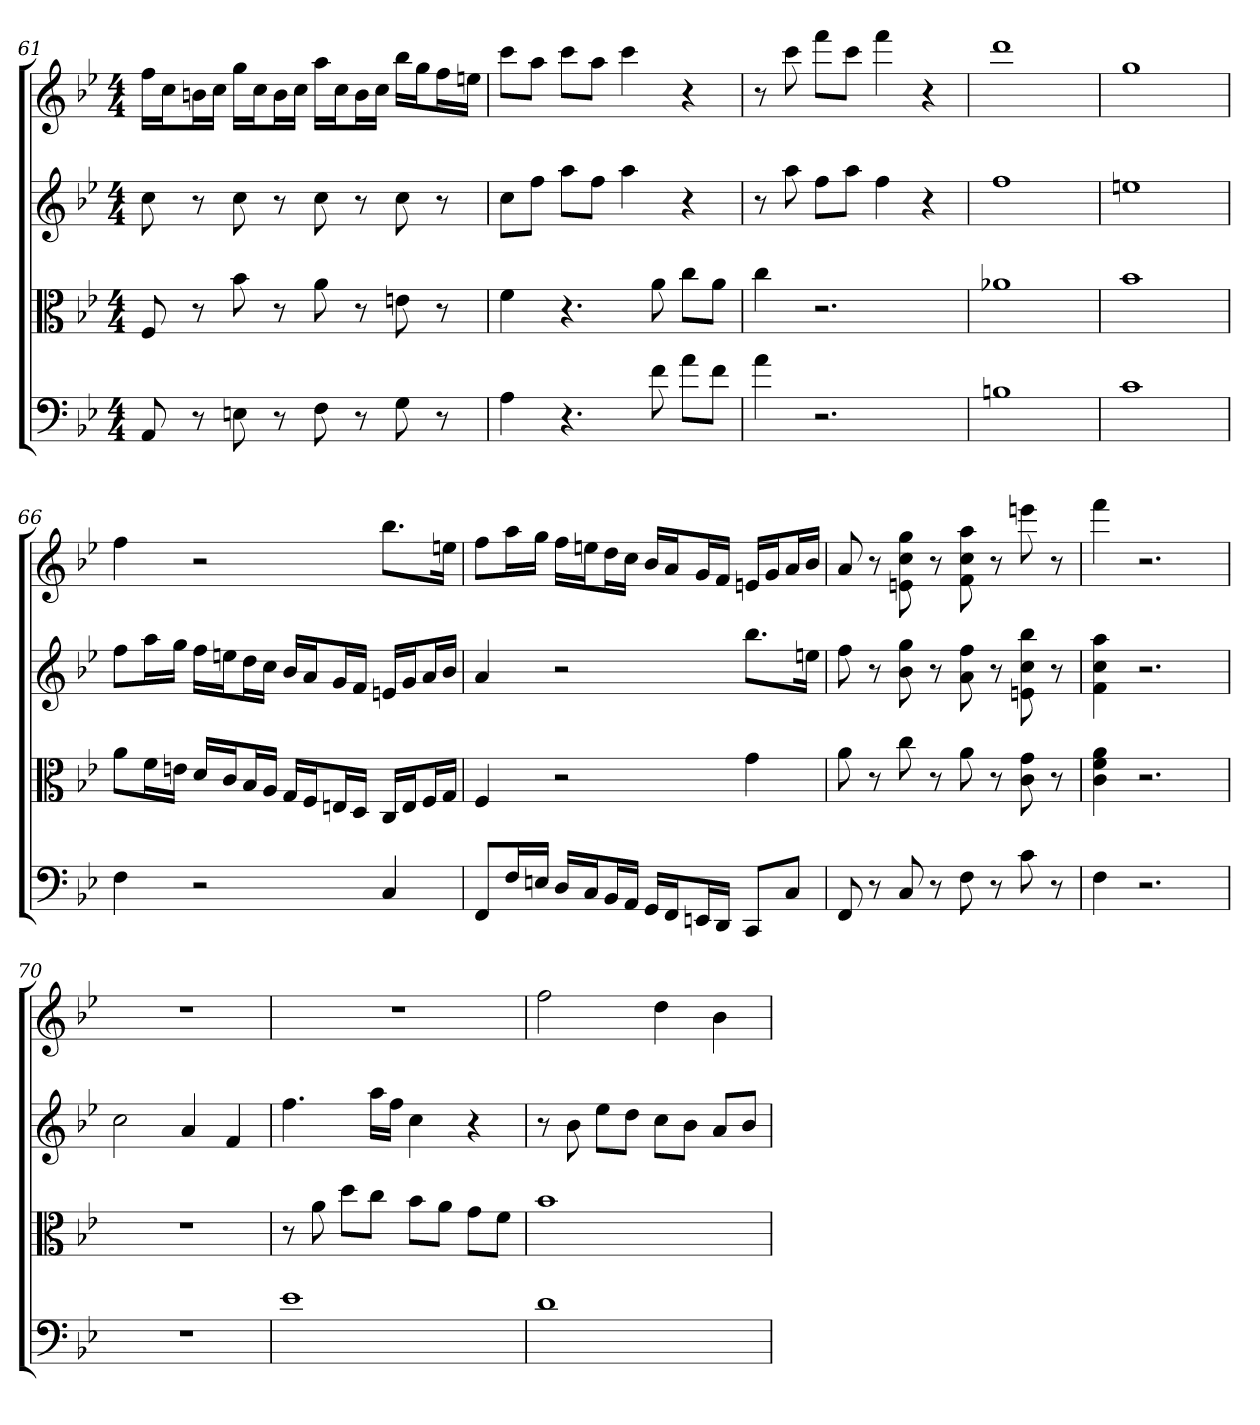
**kern	**kern	**kern	**kern
*part4	*part3	*part2	*part1
*staff4	*staff3	*staff2	*staff1
*clefF4	*clefC3	*	*
*k[b-e-]	*k[b-e-]	*k[b-e-]	*k[b-e-]
*B-:	*B-:	*B-:	*B-:
*M4/4	*M4/4	*M4/4	*M4/4
=61	=61	=61	=61
8AA	8F	8cc	16ffLL
.	.	.	16ccJ
8r	8r	8r	16bnL
.	.	.	16ccJJ
8En	8b-	8cc	16ggLL
.	.	.	16ccJ
8r	8r	8r	16bL
.	.	.	16ccJJ
8F	8a	8cc	16aaLL
.	.	.	16ccJ
8r	8r	8r	16bL
.	.	.	16ccJJ
8G	8en	8cc	16bb-LL
.	.	.	16ggJ
8r	8r	8r	16ffL
.	.	.	16eenJJ
=62	=62	=62	=62
4A	4f	8ccL	8cccL
.	.	8ffJ	8aaJ
4.r	4.r	8aaL	8cccL
.	.	8ffJ	8aaJ
.	.	4aa	4ccc
8f	8a	.	.
8a\L	8cc\L	4r	4r
8f\J	8a\J	.	.
=63	=63	=63	=63
4a	4cc	8r	8r
.	.	8aa	8ccc
2.r	2.r	8ffL	8fffL
.	.	8aaJ	8cccJ
.	.	4ff	4fff
.	.	4r	4r
=64	=64	=64	=64
1Bn	1a-X	1ff	1ddd
=65	=65	=65	=65
1c	1b-	1een	1gg
=66	=66	=66	=66
4F	8a\L	8ffL	4ff
.	16f\L	16aaL	.
.	16en\JJ	16ggJJ	.
2r	16d/LL	16ffLL	2r
.	16c/J	16eenJ	.
.	16B-/L	16ddL	.
.	16A/JJ	16ccJJ	.
.	16G/LL	16b-LL	.
.	16F/J	16aJ	.
.	16En/L	16gL	.
.	16D/JJ	16fJJ	.
4C	16C/LL	16enLL	8.bb-L
.	16E/J	16gJ	.
.	16F/L	16aL	.
.	16G/JJ	16b-JJ	16eenJk
=67	=67	=67	=67
8FF/L	4F	4a	8ffL
16F/L	.	.	16aaL
16En/JJ	.	.	16ggJJ
16D/LL	2r	2r	16ffLL
16C/J	.	.	16eenJ
16BB-/L	.	.	16ddL
16AA/JJ	.	.	16ccJJ
16GG/LL	.	.	16b-LL
16FF/J	.	.	16aJ
16EEn/L	.	.	16gL
16DD/JJ	.	.	16fJJ
8CC/L	4g	8.bb-L	16enLL
.	.	.	16gJ
8C/J	.	.	16aL
.	.	16eenJk	16b-JJ
=68	=68	=68	=68
8FF	8a	8ff	8a
8r	8r	8r	8r
8C	8cc	8b- 8gg	8en 8cc 8gg
8r	8r	8r	8r
8F	8a	8a 8ff	8f 8cc 8aa
8r	8r	8r	8r
8c	8c 8g	8en 8cc 8bb-	8eeen
8r	8r	8r	8r
=69	=69	=69	=69
4F	4c 4f 4a	4f 4cc 4aa	4fff
2.r	2.r	2.r	2.r
=70	=70	=70	=70
1r	1r	2cc	1r
.	.	4a	.
.	.	4f	.
=71	=71	=71	=71
1e-	8r	4.ff	1r
.	8a	.	.
.	8dd\L	.	.
.	8cc\J	16aaLL	.
.	.	16ffJJ	.
.	8b-\L	4cc	.
.	8a\J	.	.
.	8g\L	4r	.
.	8f\J	.	.
=72	=72	=72	=72
1d	1b-	8r	2ff
.	.	8b-	.
.	.	8ee-L	.
.	.	8ddJ	.
.	.	8ccL	4dd
.	.	8b-J	.
.	.	8aL	4b-
.	.	8b-J	.
=	=	=	=
*-	*-	*-	*-
